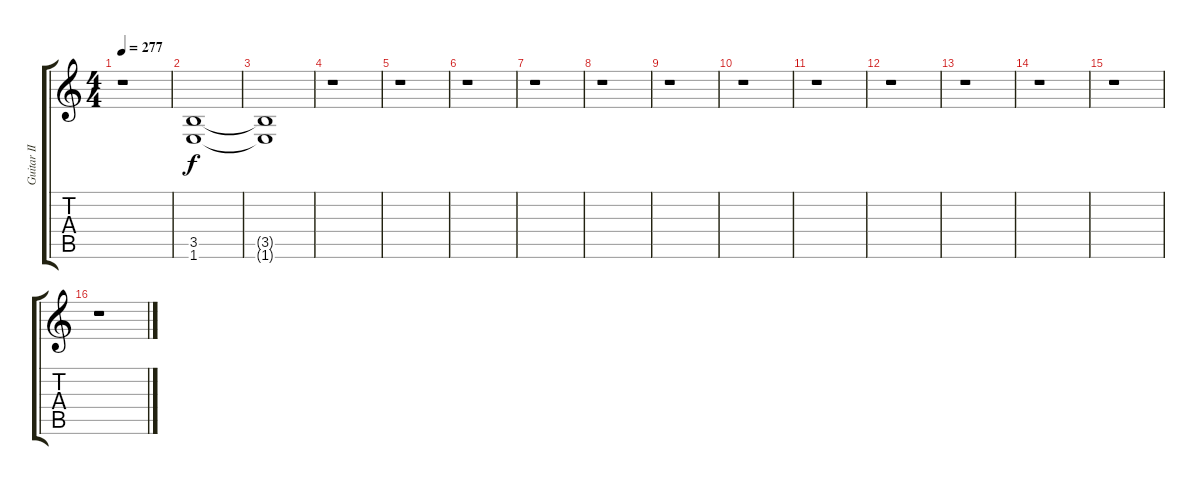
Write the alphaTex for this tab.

\track ("Guitar II" "Guitar II") {instrument overdrivenguitar}
\staff {score tabs}
\tuning (Eb4 Bb3 Gb3 Db3 Ab2 Eb2) {hide}
\ts (4 4)
\tempo 277
\clef g2
\ks c
r.1{dy f instrument overdrivenguitar} |
(3.5 1.6).1 |
(3.5{t} 1.6{t}).1 |
r.1 |
r.1 |
r.1 |
r.1 |
r.1 |
r.1 |
r.1 |
r.1 |
r.1 |
r.1 |
r.1 |
r.1 |
r.1
